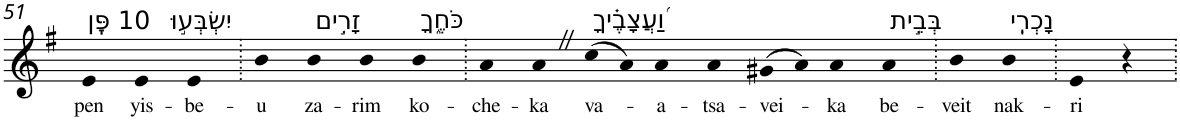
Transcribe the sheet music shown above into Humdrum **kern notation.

**kern	**text
*part1	*part1
*staff1	*staff1
*I"Piano	*
*I'Pno	*
!!LO:PB:g=z
*clefG2	*
*k[f#]	*
*G:	*
=51	=51
!LO:TX:a:t=10 פֶּֽן	!
!	!LO:LY:b
4e	pen
!LO:TX:a:t=יִשְׂבְּע֣וּ	!
!	!LO:LY:b
4e	yis-
!	!LO:LY:b
4e	-be-
=52.	=52.
!	!LO:LY:b
4b	-u
!LO:TX:a:t=זָרִ֣ים	!
!	!LO:LY:b
4b	za-
!	!LO:LY:b
4b	-rim
!LO:TX:a:t=כֹּחֶ֑ךָ	!
!	!LO:LY:b
4b	ko-
=53.	=53.
!	!LO:LY:b
4a	-che-
!	!LO:LY:b
4aZ	-ka
!LO:TX:a:t=וַ֝עֲצָבֶ֗יךָ	!
!	!LO:LY:b
(>8cc	va-
8a)	.
!	!LO:LY:b
4a	-a-
!	!LO:LY:b
4a	-tsa-
!	!LO:LY:b
(>8g#X	-vei-
8a)	.
!	!LO:LY:b
4a	-ka
!LO:TX:a:t=בְּבֵ֣ית	!
!	!LO:LY:b
4a	be-
=54.	=54.
!	!LO:LY:b
4b	-veit
!LO:TX:a:t=נָכְרִֽי	!
!	!LO:LY:b
4b	nak-
=55.	=55.
!	!LO:LY:b
4e	-ri
4r	.
=.	=.
*-	*-
